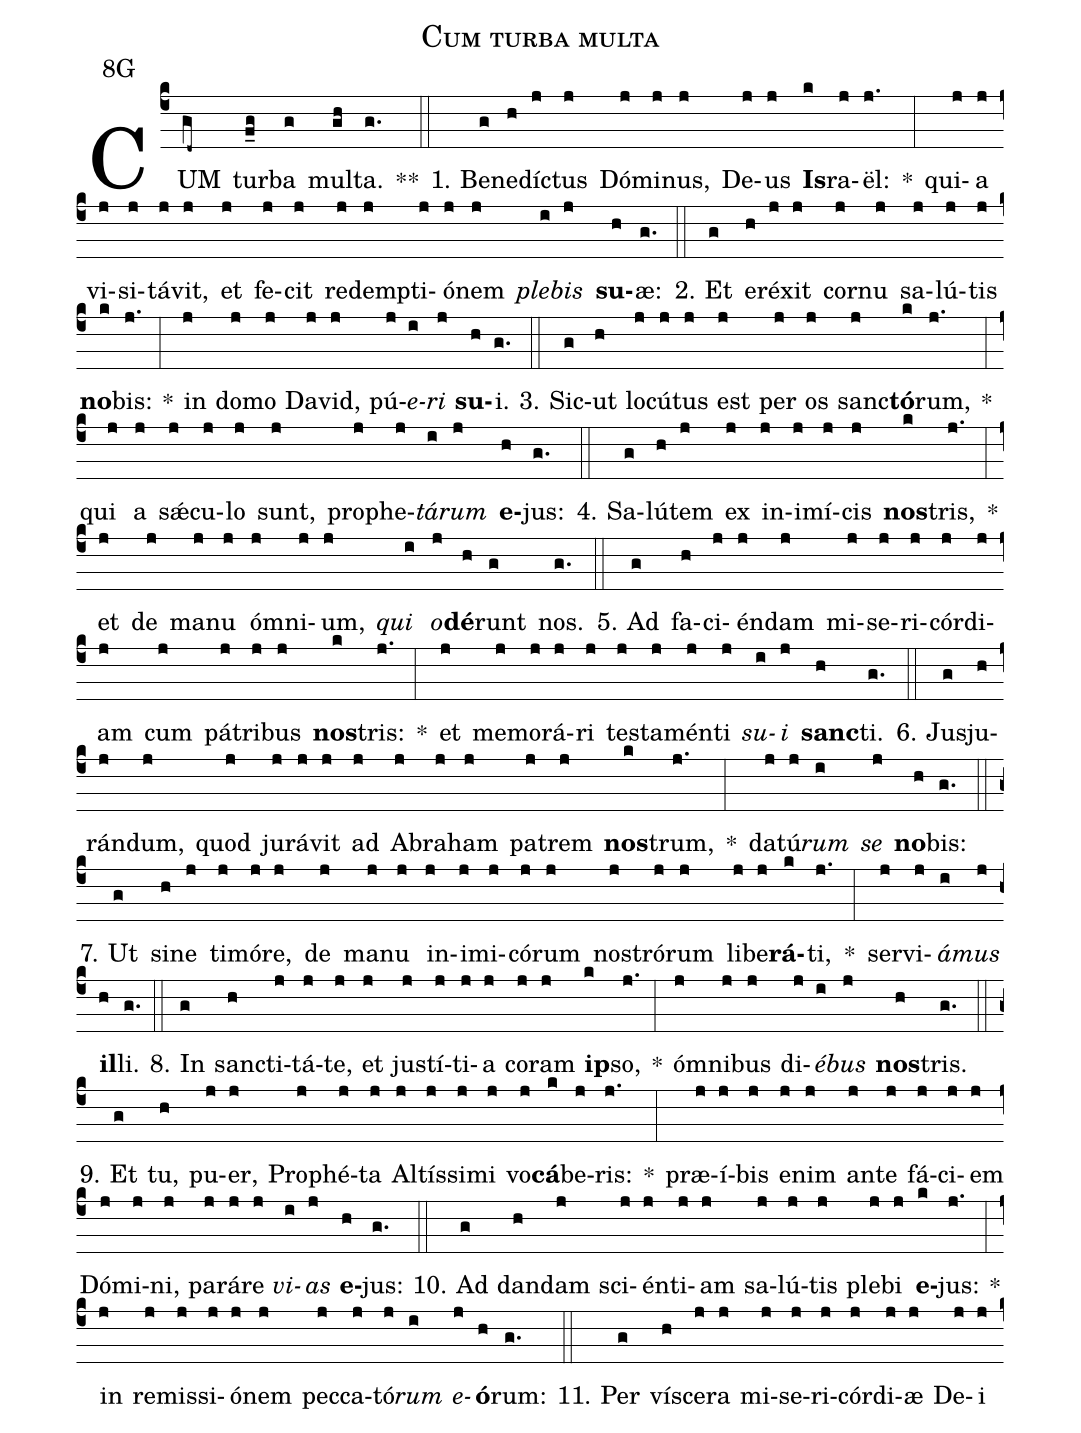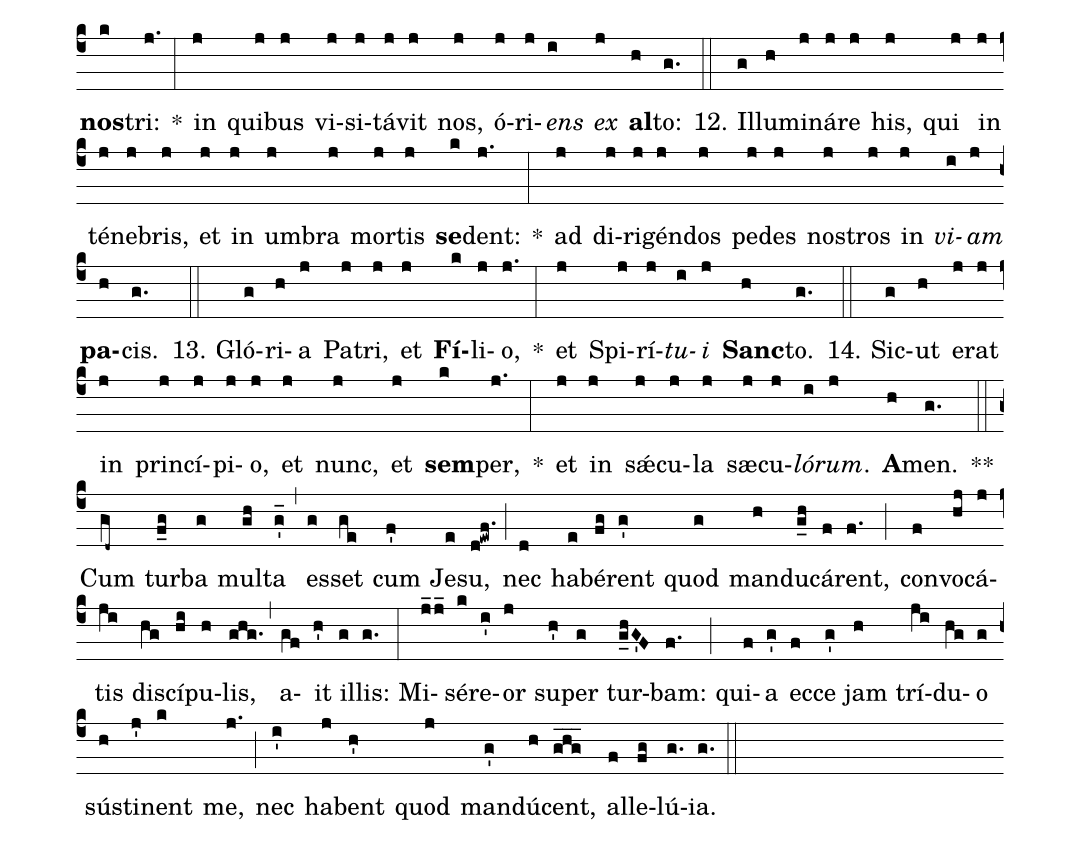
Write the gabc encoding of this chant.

name:Cum turba multa;
office-part:Antiphona;
mode:8;
annotation: 8G;
%%
(c4) CUM(gd~) tur(f_g)ba(g) mul(gh)ta.(g.)  **(::)
1. Be(g)ne(h)díc(j)tus(j) Dó(j)mi(j)nus,(j) De(j)us(j) <b>Is</b>(k)ra(j)ël:(j.) *(:) qui(j)a(j) vi(j)si(j)tá(j)vit,(j) et(j) fe(j)cit(j) red(j)emp(j)ti(j)ó(j)nem(j) <i>ple</i>(i)<i>bis</i>(j) <b>su</b>(h)æ:(g.) (::)
2. Et(g) e(h)ré(j)xit(j) cor(j)nu(j) sa(j)lú(j)tis(j) <b>no</b>(k)bis:(j.) *(:) in(j) do(j)mo(j) Da(j)vid,(j) pú(j)<i>e</i>(i)<i>ri</i>(j) <b>su</b>(h)i.(g.) (::)
3. Sic(g)ut(h) lo(j)cú(j)tus(j) est(j) per(j) os(j) sanc(j)<b>tó</b>(k)rum,(j.) *(:) qui(j) a(j) s<sp>'ae</sp>(j)cu(j)lo(j) sunt,(j) pro(j)phe(j)<i>tá</i>(i)<i>rum</i>(j) <b>e</b>(h)jus:(g.) (::)
4. Sa(g)lú(h)tem(j) ex(j) in(j)i(j)mí(j)cis(j) <b>nos</b>(k)tris,(j.) *(:) et(j) de(j) ma(j)nu(j) óm(j)ni(j)um,(j) <i>qui</i>(i) <i>o</i>(j)<b>dé</b>(h)runt(g) nos.(g.) (::)
5. Ad(g) fa(h)ci(j)én(j)dam(j) mi(j)se(j)ri(j)cór(j)di(j)am(j) cum(j) pá(j)tri(j)bus(j) <b>nos</b>(k)tris:(j.) *(:) et(j) me(j)mo(j)rá(j)ri(j) tes(j)ta(j)mén(j)ti(j) <i>su</i>(i)<i>i</i>(j) <b>sanc</b>(h)ti.(g.) (::)
6. Ju(g)sju(h)rán(j)dum,(j) quod(j) ju(j)rá(j)vit(j) ad(j) A(j)bra(j)ham(j) pa(j)trem(j) <b>nos</b>(k)trum,(j.) *(:) da(j)tú(j)<i>rum</i>(i) <i>se</i>(j) <b>no</b>(h)bis:(g.) (::)
7. Ut(g) si(h)ne(j) ti(j)mó(j)re,(j) de(j) ma(j)nu(j) in(j)i(j)mi(j)có(j)rum(j) nos(j)tró(j)rum(j) li(j)be(j)<b>rá</b>(k)ti,(j.) *(:) ser(j)vi(j)<i>á</i>(i)<i>mus</i>(j) <b>il</b>(h)li.(g.) (::)
8. In(g) sanc(h)ti(j)tá(j)te,(j) et(j) jus(j)tí(j)ti(j)a(j) co(j)ram(j) <b>ip</b>(k)so,(j.) *(:) óm(j)ni(j)bus(j) di(j)<i>é</i>(i)<i>bus</i>(j) <b>nos</b>(h)tris.(g.) (::)
9. Et(g) tu,(h) pu(j)er,(j) Pro(j)phé(j)ta(j) Al(j)tís(j)si(j)mi(j) vo(j)<b>cá</b>(k)be(j)ris:(j.) *(:) præ(j)í(j)bis(j) e(j)nim(j) an(j)te(j) fá(j)ci(j)em(j) Dó(j)mi(j)ni,(j) pa(j)rá(j)re(j) <i>vi</i>(i)<i>as</i>(j) <b>e</b>(h)jus:(g.) (::)
10. Ad(g) dan(h)dam(j) sci(j)én(j)ti(j)am(j) sa(j)lú(j)tis(j) ple(j)bi(j) <b>e</b>(k)jus:(j.) *(:) in(j) re(j)mis(j)si(j)ó(j)nem(j) pec(j)ca(j)tó(j)<i>rum</i>(i) <i>e</i>(j)<b>ó</b>(h)rum:(g.) (::)
11. Per(g) ví(h)sce(j)ra(j) mi(j)se(j)ri(j)cór(j)di(j)æ(j) De(j)i(j) <b>nos</b>(k)tri:(j.) *(:) in(j) qui(j)bus(j) vi(j)si(j)tá(j)vit(j) nos,(j) ó(j)ri(j)<i>ens</i>(i) <i>ex</i>(j) <b>al</b>(h)to:(g.) (::)
12. Il(g)lu(h)mi(j)ná(j)re(j) his,(j) qui(j) in(j) té(j)ne(j)bris,(j) et(j) in(j) um(j)bra(j) mor(j)tis(j) <b>se</b>(k)dent:(j.) *(:) ad(j) di(j)ri(j)gén(j)dos(j) pe(j)des(j) nos(j)tros(j) in(j) <i>vi</i>(i)<i>am</i>(j) <b>pa</b>(h)cis.(g.) (::)
13. Gló(g)ri(h)a(j) Pa(j)tri,(j) et(j) <b>Fí</b>(k)li(j)o,(j.) *(:) et(j) Spi(j)rí(j)<i>tu</i>(i)<i>i</i>(j) <b>Sanc</b>(h)to.(g.) (::)
14. Sic(g)ut(h) e(j)rat(j) in(j) prin(j)cí(j)pi(j)o,(j) et(j) nunc,(j) et(j) <b>sem</b>(k)per,(j.) *(:) et(j) in(j) s<sp>'ae</sp>(j)cu(j)la(j) sæ(j)cu(j)<i>ló</i>(i)<i>rum</i>.(j) <b>A</b>(h)men.(g.) **(::)
Cum(gd~) tur(f_g)ba(g) mul(gh)ta(g'_) (,) es(g)set(ge) cum(f') Je(e)su,(d!ewf.) (;) nec(d) ha(e)bé(fg)rent(g') quod(g) man(h)du(g_h)cá(f)rent,(f.) (;) con(f)vo(hj)cá(j)tis(ji) di(hg)scí(hi)pu(h)lis,(ghg.) (,) a(gf)it(h') il(g)lis:(g.) (:) Mi(j_2j_)sé(k)re(i')or(j) su(h')per(g) tur(g_hG'F)bam:(f.) (;) qui(f)a(g') ec(f)ce(g') jam(h) trí(ji)du(hg)o(g) sú(h)sti(j')nent(k) me,(j.) (;) nec(i') ha(j)bent(h') quod(j) man(g')dú(h)cent,(ghg___) al(f)le(fg)lú(g.)ia.(g.) (::)
